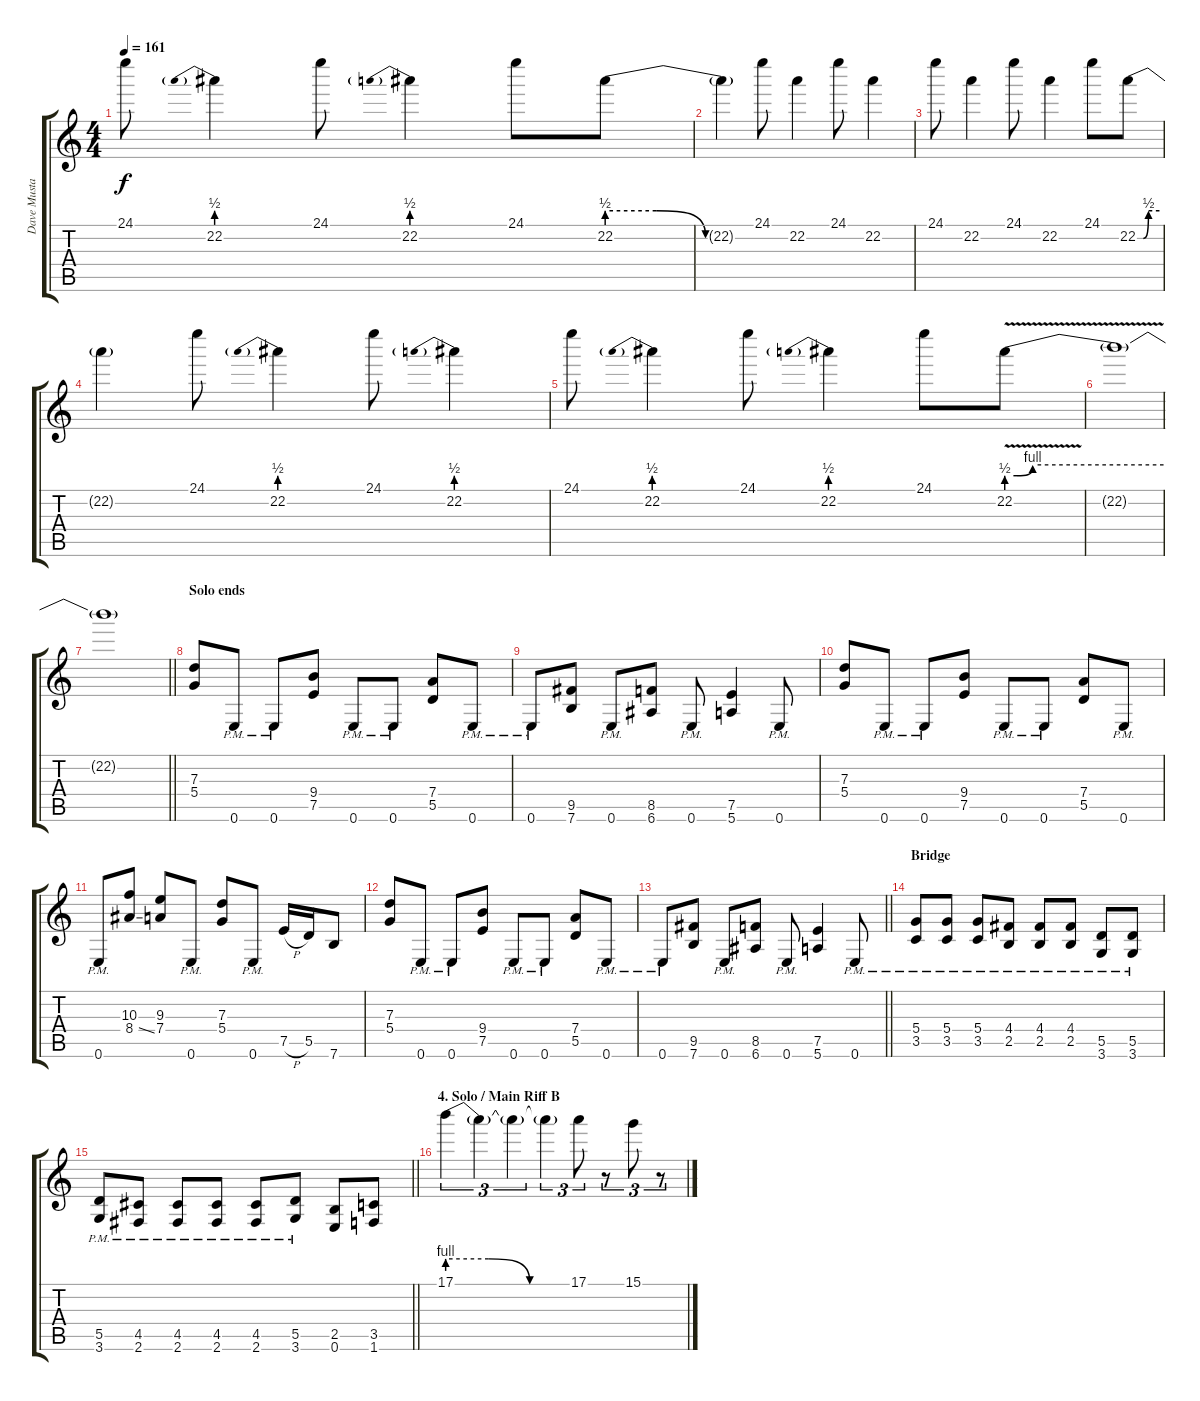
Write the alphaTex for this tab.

\track ("Dave Mustaine" "Dave Musta") {instrument distortionguitar}
\staff {score tabs}
\tuning (E4 B3 G3 D3 A2 E2) {hide}
\ts (4 4)
\tempo 161
\clef g2
\ks c
24.1.8{dy f} 22.2{be (prebend 0 2 60 2)}.4 24.1.8 22.2{be (prebend 0 2 60 2)}.4 24.1.8 22.2{be (custom 0 2 20 2 40 0 60 0)}.8 |
22.2{t}.4 24.1.8 22.2.4 24.1.8 22.2.4 |
24.1.8 22.2.4 24.1.8 22.2.4 24.1.8 22.2{be (custom 0 0 16 0 30 2 60 2)}.8 |
22.2{t}.4 24.1.8 22.2{be (prebend 0 2 60 2)}.4 24.1.8 22.2{be (prebend 0 2 60 2)}.4 |
24.1.8 22.2{be (prebend 0 2 60 2)}.4 24.1.8 22.2{be (prebend 0 2 60 2)}.4 24.1.8 22.2{be (custom 0 2 4 2 10 4 60 4) v}.8 |
22.2{t}.1 |
\barLineRight lightlight
22.2{t}.1 |
\section ("" "Solo ends")
(7.3 5.4).8 0.6{pm}.8 0.6{pm}.8 (9.4 7.5).8 0.6{pm}.8 0.6{pm}.8 (7.4 5.5).8 0.6{pm}.8 |
0.6{pm}.8 (9.5 7.6).8 0.6{pm}.8 (8.5 6.6).8 0.6{pm}.8 (7.5 5.6).4 0.6{pm}.8 |
(7.3 5.4).8 0.6{pm}.8 0.6{pm}.8 (9.4 7.5).8 0.6{pm}.8 0.6{pm}.8 (7.4 5.5).8 0.6{pm}.8 |
0.6{pm}.8 (10.3 8.4{ss}).8 (9.3 7.4).8 0.6{pm}.8 (7.3 5.4).8 0.6{pm}.8 7.5{h}.16 5.5.16 7.6.8 |
(7.3 5.4).8 0.6{pm}.8 0.6{pm}.8 (9.4 7.5).8 0.6{pm}.8 0.6{pm}.8 (7.4 5.5).8 0.6{pm}.8 |
\barLineRight lightlight
0.6{pm}.8 (9.5 7.6).8 0.6{pm}.8 (8.5 6.6).8 0.6{pm}.8 (7.5 5.6).4 0.6{pm}.8 |
\section ("" "Bridge")
(5.4{pm} 3.5{pm}).8 (5.4{pm} 3.5{pm}).8 (5.4{pm} 3.5{pm}).8 (4.4{pm} 2.5{pm}).8 (4.4{pm} 2.5{pm}).8 (4.4{pm} 2.5{pm}).8 (5.5{pm} 3.6{pm}).8 (5.5{pm} 3.6{pm}).8 |
\barLineRight lightlight
(5.5{pm} 3.6{pm}).8 (4.5{pm} 2.6{pm}).8 (4.5{pm} 2.6{pm}).8 (4.5{pm} 2.6{pm}).8 (4.5{pm} 2.6{pm}).8 (5.5{pm} 3.6{pm}).8 (2.5 0.6).8 (3.5 1.6).8 |
\section ("" "4. Solo / Main Riff B")
17.1{be (custom 0 4 20 4 40 0 60 0)}.4{tu (3 2)} 17.1{t}.4{tu (3 2)} 17.1{t}.4{tu (3 2)} 17.1{t}.4{tu (3 2)} 17.1.8{tu (3 2)} r.8{tu (3 2)} 15.1.8{tu (3 2)} r.8{tu (3 2)}
